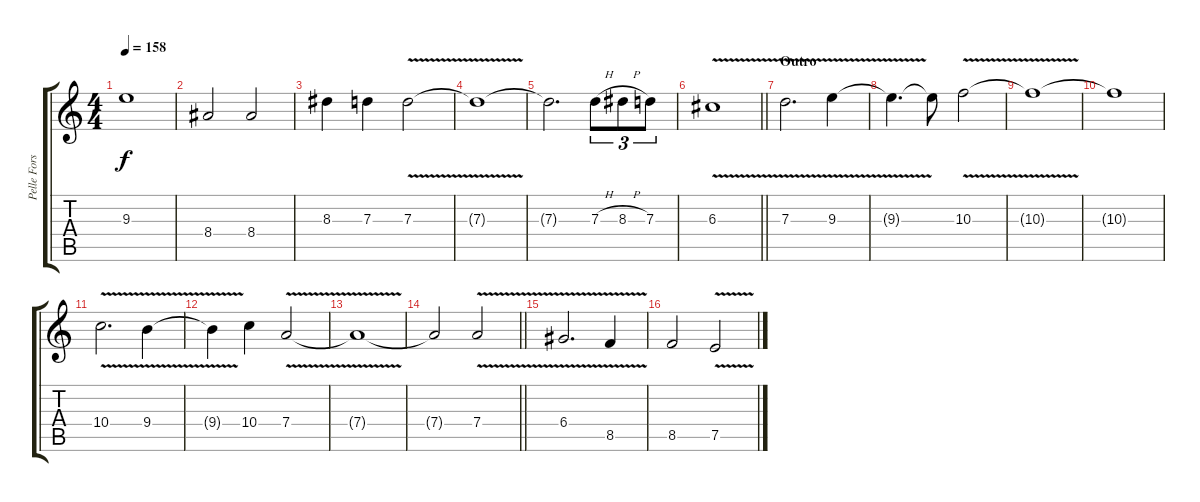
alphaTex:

\track ("Pelle Forsberg" "Pelle Fors") {instrument distortionguitar}
\staff {score tabs}
\tuning (E4 B3 G3 D3 A2 E2) {hide}
\ts (4 4)
\tempo 158
\clef g2
\ks c
9.3{t}.1{dy f} |
8.4.2 8.4.2 |
8.3.4 7.3.4 7.3{v}.2 |
7.3{t}.1 |
7.3{t}.2{d} 7.3{h}.8{tu (3 2)} 8.3{h}.8{tu (3 2)} 7.3.8{tu (3 2)} |
\barLineRight lightlight
6.3{v}.1 |
\section ("" "Outro")
7.3{v}.2{d} 9.3{v}.4 |
9.3{t}.4{d} 9.3{t}.8 10.3{v}.2 |
10.3{t}.1 |
10.3{t}.1 |
10.4{v}.2{d} 9.4{v}.4 |
9.4{t}.4 10.4.4 7.4{v}.2 |
7.4{t}.1 |
\barLineRight lightlight
7.4{t}.2 7.4{v}.2 |
6.4{v}.2{d} 8.5{v}.4 |
8.5.2 7.5{v}.2
